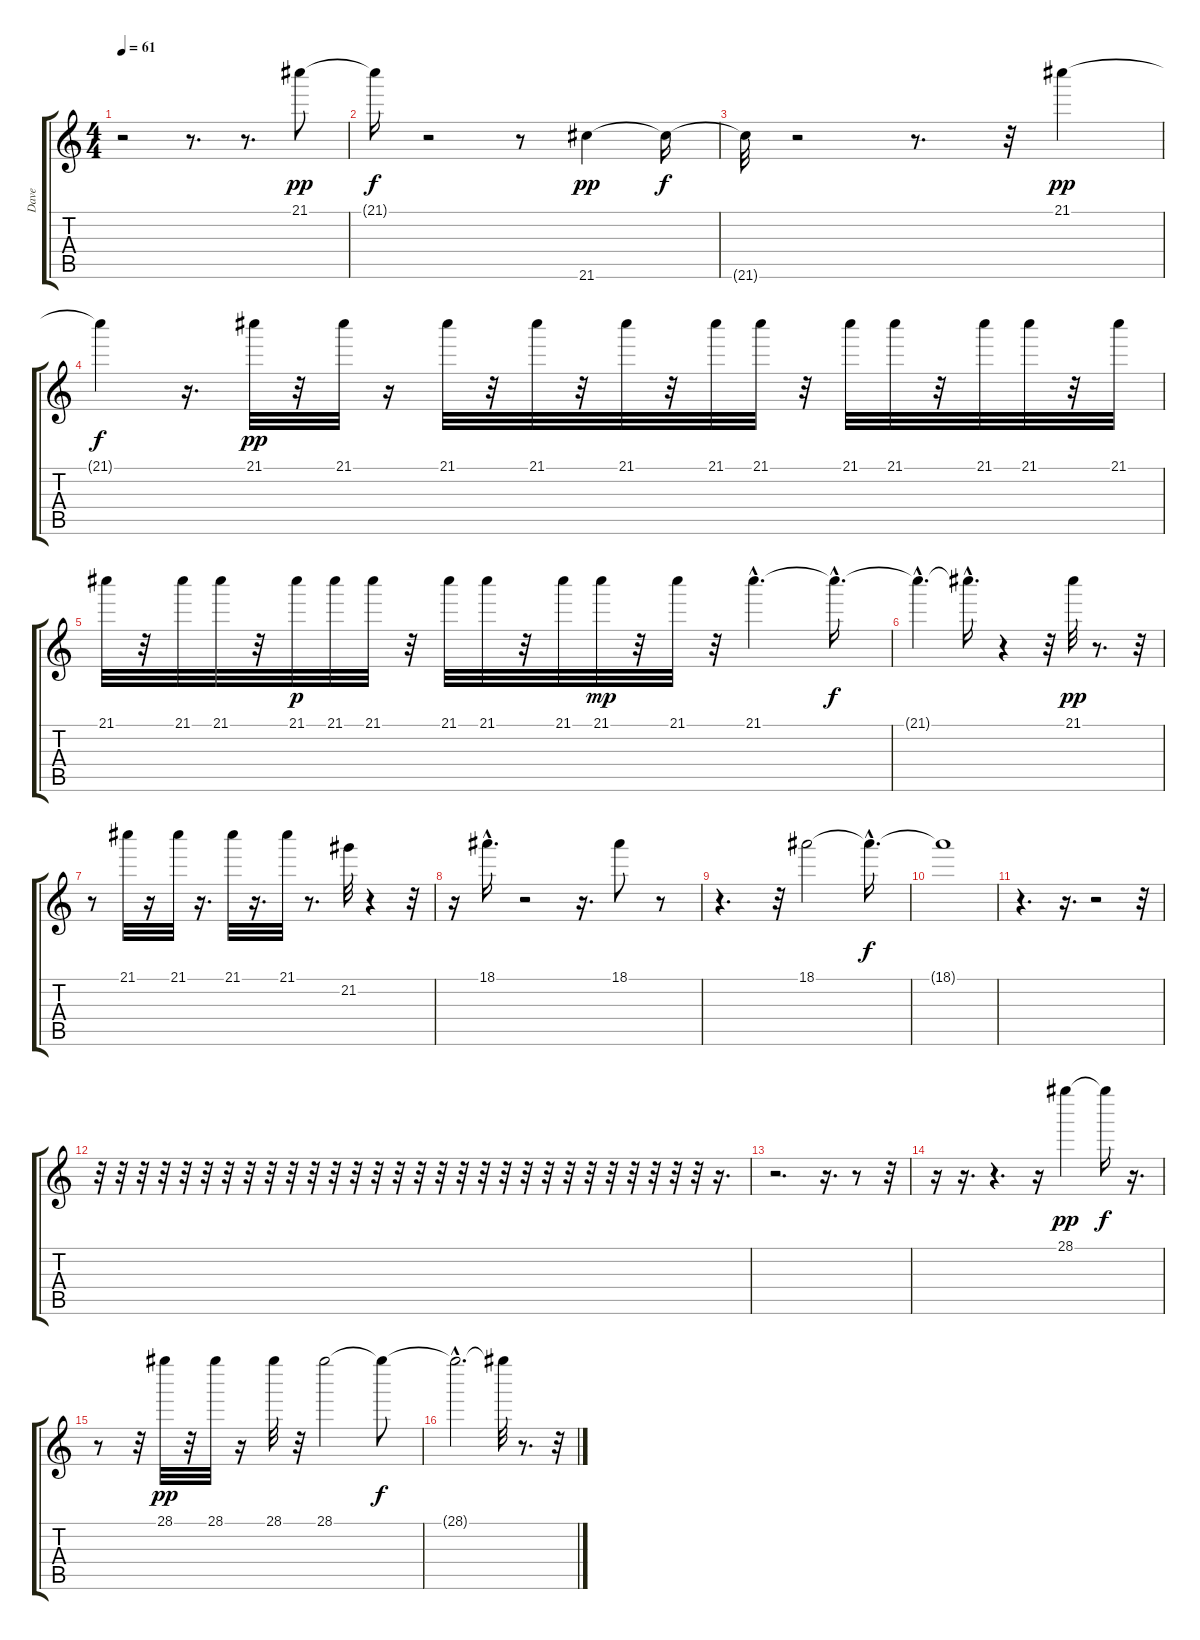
\track ("Dave" "Dave") {instrument electricguitarjazz}
\staff {score tabs}
\tuning (E4 B3 G3 D3 A2 E2) {hide}
\ts (4 4)
\tempo 61
\clef g2
\ks c
r.2{dy f} r.8{d} r.8{d} 21.1.8{dy pp} |
21.1{t}.16{dy f} r.2 r.8 21.6.4{dy pp} 21.6{t}.16{dy f} |
21.6{t}.32 r.2 r.8{d} r.32 21.1.4{dy pp} |
21.1{t}.4{dy f} r.16{d} 21.1.32{dy pp} r.32 21.1.32 r.16 21.1.32 r.32 21.1.32 r.32 21.1.32 r.32 21.1.32 21.1.32 r.32 21.1.32 21.1.32 r.32 21.1.32 21.1.32 r.32 21.1.32 |
21.1.32 r.32 21.1.32 21.1.32 r.32 21.1.32{dy p} 21.1.32 21.1.32 r.32 21.1.32 21.1.32 r.32 21.1.32 21.1.32{dy mp} r.32 21.1.32 r.32 21.1{hac}.4{d} 21.1{hac t}.16{d dy f} |
21.1{hac t}.4{d} 21.1{hac t}.16{d} r.4 r.32 21.1.32{dy pp} r.8{d} r.32 |
r.8 21.1.32 r.16 21.1.32 r.16{d} 21.1.32 r.16{d} 21.1.32 r.8{d} 21.2.32 r.4 r.32 |
r.16 18.1{hac}.16{d} r.2 r.16{d} 18.1.8 r.8 |
r.4{d} r.32 18.1.2 18.1{hac t}.16{d dy f} |
18.1{t}.1 |
r.4{d} r.16{d} r.2 r.32 |
r.32 r.32 r.32 r.32 r.32 r.32 r.32 r.32 r.32 r.32 r.32 r.32 r.32 r.32 r.32 r.32 r.32 r.32 r.32 r.32 r.32 r.32 r.32 r.32 r.32 r.32 r.32 r.32 r.32 r.16{d} |
r.2{d} r.16{d} r.8 r.32 |
r.16 r.16{d} r.4{d} r.16 28.1.4{dy pp} 28.1{t}.16{dy f} r.16{d} |
r.8 r.32 28.1.32{dy pp} r.32 28.1.32 r.16 28.1.32 r.32 28.1.2 28.1{t}.8{dy f} |
28.1{hac t}.2{d} 28.1{t}.32 r.8{d} r.32
